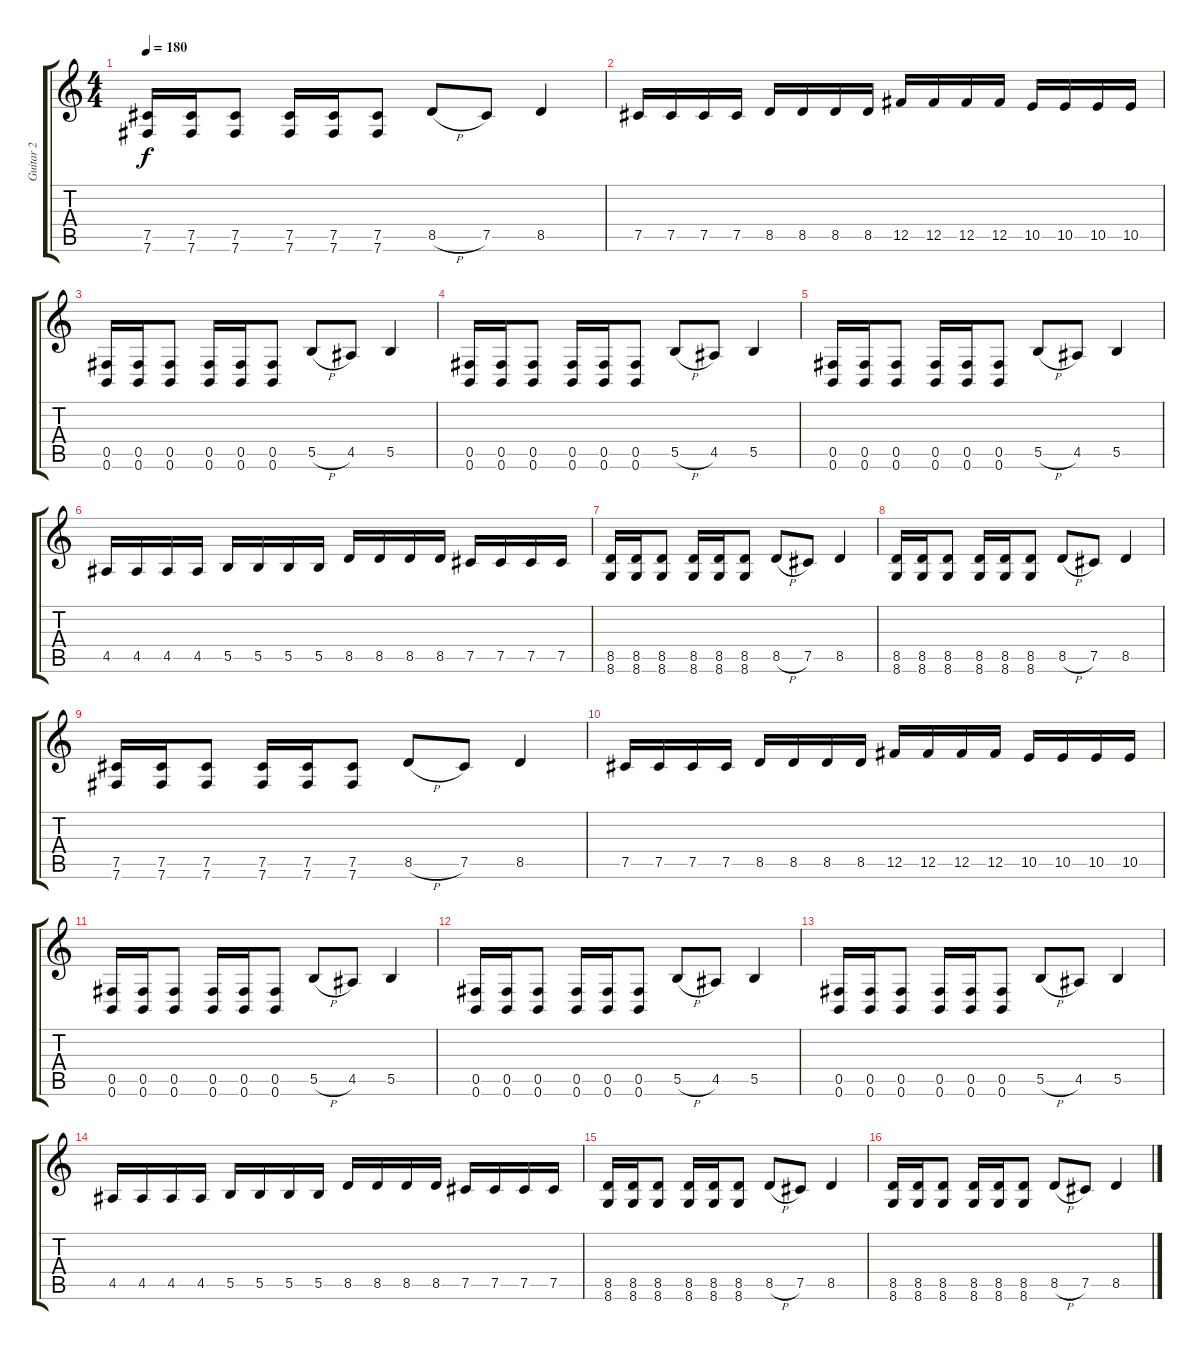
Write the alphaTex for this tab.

\track ("Guitar 2" "Guitar 2") {instrument distortionguitar}
\staff {score tabs}
\tuning (Db4 Ab3 E3 B2 Gb2 B1) {hide}
\ts (4 4)
\tempo 180
\clef g2
\ks c
(7.5 7.6).16{dy f} (7.5 7.6).16 (7.5 7.6).8 (7.5 7.6).16 (7.5 7.6).16 (7.5 7.6).8 8.5{h}.8 7.5.8 8.5.4 |
7.5.16 7.5.16 7.5.16 7.5.16 8.5.16 8.5.16 8.5.16 8.5.16 12.5.16 12.5.16 12.5.16 12.5.16 10.5.16 10.5.16 10.5.16 10.5.16 |
(0.5 0.6).16 (0.5 0.6).16 (0.5 0.6).8 (0.5 0.6).16 (0.5 0.6).16 (0.5 0.6).8 5.5{h}.8 4.5.8 5.5.4 |
(0.5 0.6).16 (0.5 0.6).16 (0.5 0.6).8 (0.5 0.6).16 (0.5 0.6).16 (0.5 0.6).8 5.5{h}.8 4.5.8 5.5.4 |
(0.5 0.6).16 (0.5 0.6).16 (0.5 0.6).8 (0.5 0.6).16 (0.5 0.6).16 (0.5 0.6).8 5.5{h}.8 4.5.8 5.5.4 |
4.5.16 4.5.16 4.5.16 4.5.16 5.5.16 5.5.16 5.5.16 5.5.16 8.5.16 8.5.16 8.5.16 8.5.16 7.5.16 7.5.16 7.5.16 7.5.16 |
(8.5 8.6).16 (8.5 8.6).16 (8.5 8.6).8 (8.5 8.6).16 (8.5 8.6).16 (8.5 8.6).8 8.5{h}.8 7.5.8 8.5.4 |
(8.5 8.6).16 (8.5 8.6).16 (8.5 8.6).8 (8.5 8.6).16 (8.5 8.6).16 (8.5 8.6).8 8.5{h}.8 7.5.8 8.5.4 |
(7.5 7.6).16 (7.5 7.6).16 (7.5 7.6).8 (7.5 7.6).16 (7.5 7.6).16 (7.5 7.6).8 8.5{h}.8 7.5.8 8.5.4 |
7.5.16 7.5.16 7.5.16 7.5.16 8.5.16 8.5.16 8.5.16 8.5.16 12.5.16 12.5.16 12.5.16 12.5.16 10.5.16 10.5.16 10.5.16 10.5.16 |
(0.5 0.6).16 (0.5 0.6).16 (0.5 0.6).8 (0.5 0.6).16 (0.5 0.6).16 (0.5 0.6).8 5.5{h}.8 4.5.8 5.5.4 |
(0.5 0.6).16 (0.5 0.6).16 (0.5 0.6).8 (0.5 0.6).16 (0.5 0.6).16 (0.5 0.6).8 5.5{h}.8 4.5.8 5.5.4 |
(0.5 0.6).16 (0.5 0.6).16 (0.5 0.6).8 (0.5 0.6).16 (0.5 0.6).16 (0.5 0.6).8 5.5{h}.8 4.5.8 5.5.4 |
4.5.16 4.5.16 4.5.16 4.5.16 5.5.16 5.5.16 5.5.16 5.5.16 8.5.16 8.5.16 8.5.16 8.5.16 7.5.16 7.5.16 7.5.16 7.5.16 |
(8.5 8.6).16 (8.5 8.6).16 (8.5 8.6).8 (8.5 8.6).16 (8.5 8.6).16 (8.5 8.6).8 8.5{h}.8 7.5.8 8.5.4 |
(8.5 8.6).16 (8.5 8.6).16 (8.5 8.6).8 (8.5 8.6).16 (8.5 8.6).16 (8.5 8.6).8 8.5{h}.8 7.5.8 8.5.4
